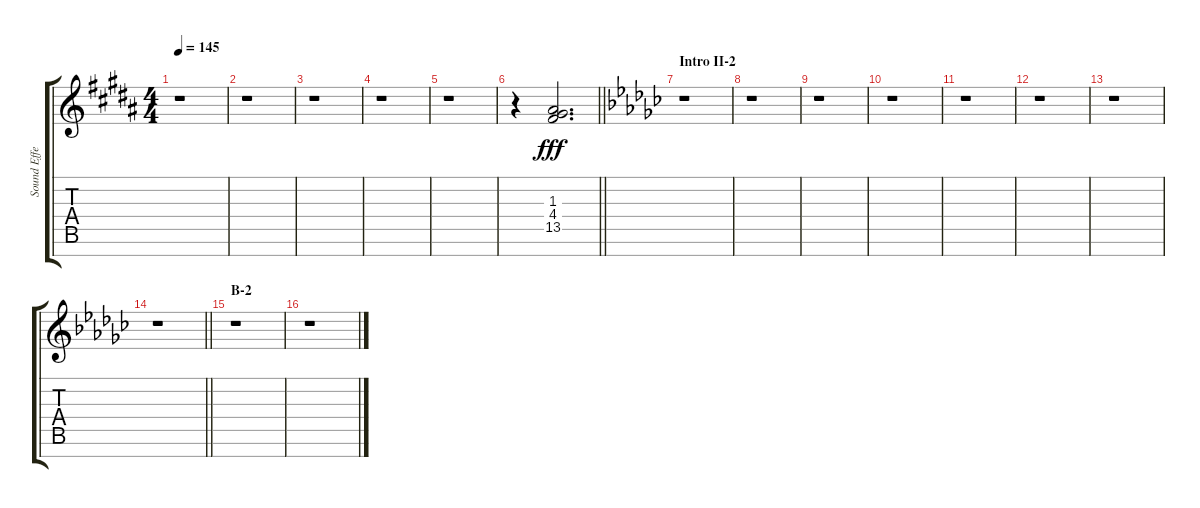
\track ("Sound Effect II" "Sound Effe") {instrument seashore}
\staff {score tabs}
\tuning (E5 B4 G4 D4 A3 E3 B2) {hide}
\ts (4 4)
\tempo 145
\clef g2
\ks b
r.1{dy fff} |
r.1 |
r.1 |
r.1 |
r.1 |
\barLineRight lightlight
r.4 (1.3 4.4 13.5).2{d} |
\section ("" "Intro II-2")
\ks gb
r.1 |
r.1 |
r.1 |
r.1 |
r.1 |
r.1 |
r.1 |
\barLineRight lightlight
r.1 |
\section ("" "B-2")
r.1 |
r.1
